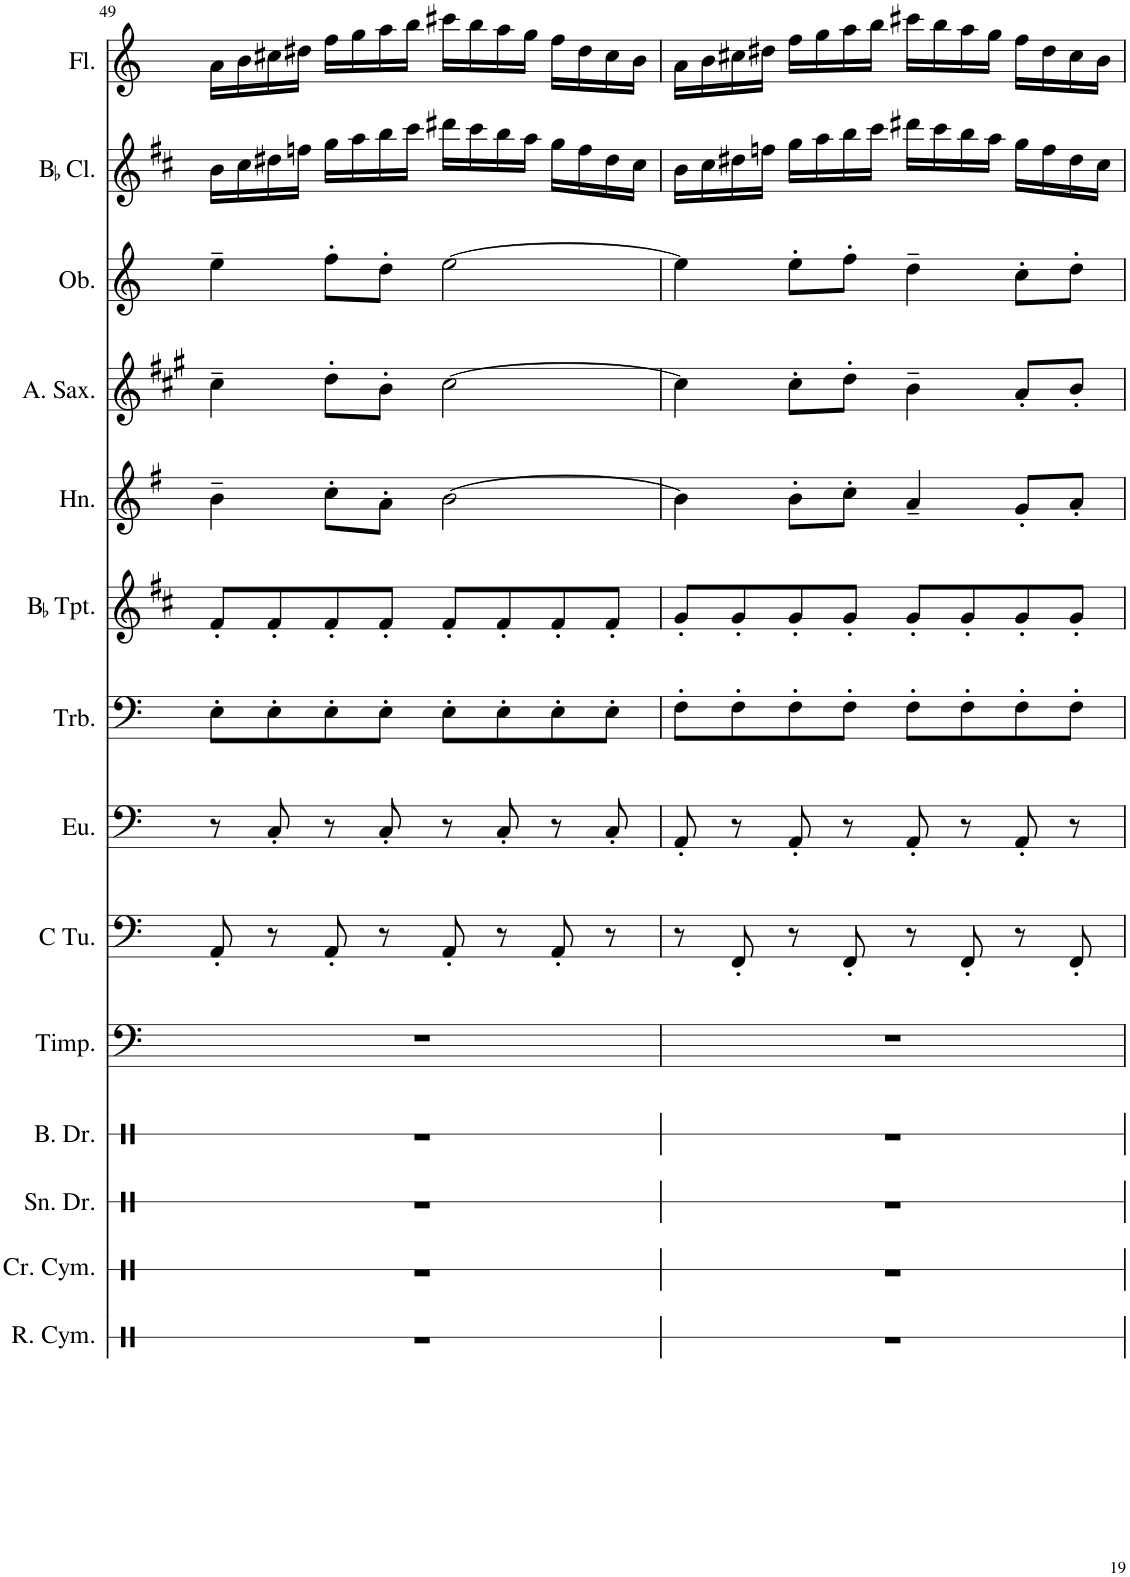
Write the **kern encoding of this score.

**kern	**kern	**kern	**kern	**kern	**kern	**kern	**kern	**kern	**kern	**kern	**kern	**kern	**kern
*part14	*part13	*part12	*part11	*part10	*part9	*part8	*part7	*part6	*part5	*part4	*part3	*part2	*part1
*staff14	*staff13	*staff12	*staff11	*staff10	*staff9	*staff8	*staff7	*staff6	*staff5	*staff4	*staff3	*staff2	*staff1
*I"Ride Cymbal	*I"Crash Cymbal	*I"Snare Drum	*I"Bass Drum	*I"Timpani	*I"C Tuba	*I"Euphonium	*I"Trombone	*I"BaccidentalFlat Trumpet	*I"Horn	*I"Alto Saxophone	*I"Oboe	*I"BaccidentalFlat Clarinet	*I"Flute
*I'R. Cym.	*I'Cr. Cym.	*I'Sn. Dr.	*I'B. Dr.	*I'Timp.	*I'C Tu.	*I'Eu.	*I'Trb.	*I'BaccidentalFlat Tpt.	*I'Hn.	*I'A. Sax.	*I'Ob.	*I'BaccidentalFlat Cl.	*I'Fl.
!!LO:PB:g=z
*clefX	*clefX	*clefX	*clefX	*clefF4	*clefF4	*clefF4	*clefF4	*clefG2	*clefG2	*clefG2	*clefG2	*clefG2	*clefG2
*	*	*	*	*	*	*	*	*Trd1c2	*Trd4c7	*Trd5c9	*	*Trd1c2	*
*k[]	*k[]	*k[]	*k[]	*k[]	*k[]	*k[]	*k[]	*k[f#c#]	*k[f#]	*k[f#c#g#]	*k[]	*k[f#c#]	*k[]
*M4/4	*M4/4	*M4/4	*M4/4	*M4/4	*M4/4	*M4/4	*M4/4	*M4/4	*M4/4	*M4/4	*M4/4	*M4/4	*M4/4
=49	=49	=49	=49	=49	=49	=49	=49	=49	=49	=49	=49	=49	=49
1r	1r	1r	1r	1r	8AA'/	8r	8E'\L	8f#'/L	4b~\	4cc#~\	4ee~\	16b\LL	16a\LL
.	.	.	.	.	.	.	.	.	.	.	.	16cc#\	16b\
.	.	.	.	.	8r	8C'/	8E'\	8f#'/	.	.	.	16dd#X\	16cc#X\
.	.	.	.	.	.	.	.	.	.	.	.	16ffn\JJ	16dd#X\JJ
.	.	.	.	.	8AA'/	8r	8E'\	8f#'/	8cc'\L	8dd'\L	8ff'\L	16gg\LL	16ff\LL
.	.	.	.	.	.	.	.	.	.	.	.	16aa\	16gg\
.	.	.	.	.	8r	8C'/	8E'\J	8f#'/J	8a'\J	8b'\J	8dd'\J	16bb\	16aa\
.	.	.	.	.	.	.	.	.	.	.	.	16ccc#\JJ	16bb\JJ
.	.	.	.	.	8AA'/	8r	8E'\L	8f#'/L	[2b\	[2cc#\	[2ee\	16ddd#X\LL	16ccc#X\LL
.	.	.	.	.	.	.	.	.	.	.	.	16ccc#\	16bb\
.	.	.	.	.	8r	8C'/	8E'\	8f#'/	.	.	.	16bb\	16aa\
.	.	.	.	.	.	.	.	.	.	.	.	16aa\JJ	16gg\JJ
.	.	.	.	.	8AA'/	8r	8E'\	8f#'/	.	.	.	16gg\LL	16ff\LL
.	.	.	.	.	.	.	.	.	.	.	.	16ff\	16dd#\
.	.	.	.	.	8r	8C'/	8E'\J	8f#'/J	.	.	.	16dd#\	16cc#\
.	.	.	.	.	.	.	.	.	.	.	.	16cc#\JJ	16b\JJ
=50	=50	=50	=50	=50	=50	=50	=50	=50	=50	=50	=50	=50	=50
1r	1r	1r	1r	1r	8r	8AA'/	8F'\L	8g'/L	4b\]	4cc#\]	4ee\]	16b\LL	16a\LL
.	.	.	.	.	.	.	.	.	.	.	.	16cc#\	16b\
.	.	.	.	.	8FF'/	8r	8F'\	8g'/	.	.	.	16dd#X\	16cc#X\
.	.	.	.	.	.	.	.	.	.	.	.	16ffn\JJ	16dd#X\JJ
.	.	.	.	.	8r	8AA'/	8F'\	8g'/	8b'\L	8cc#'\L	8ee'\L	16gg\LL	16ff\LL
.	.	.	.	.	.	.	.	.	.	.	.	16aa\	16gg\
.	.	.	.	.	8FF'/	8r	8F'\J	8g'/J	8cc'\J	8dd'\J	8ff'\J	16bb\	16aa\
.	.	.	.	.	.	.	.	.	.	.	.	16ccc#\JJ	16bb\JJ
.	.	.	.	.	8r	8AA'/	8F'\L	8g'/L	4a~/	4b~\	4dd~\	16ddd#X\LL	16ccc#X\LL
.	.	.	.	.	.	.	.	.	.	.	.	16ccc#\	16bb\
.	.	.	.	.	8FF'/	8r	8F'\	8g'/	.	.	.	16bb\	16aa\
.	.	.	.	.	.	.	.	.	.	.	.	16aa\JJ	16gg\JJ
.	.	.	.	.	8r	8AA'/	8F'\	8g'/	8g'/L	8a'/L	8cc'\L	16gg\LL	16ff\LL
.	.	.	.	.	.	.	.	.	.	.	.	16ff\	16dd#\
.	.	.	.	.	8FF'/	8r	8F'\J	8g'/J	8a'/J	8b'/J	8dd'\J	16dd#\	16cc#\
.	.	.	.	.	.	.	.	.	.	.	.	16cc#\JJ	16b\JJ
=	=	=	=	=	=	=	=	=	=	=	=	=	=
*-	*-	*-	*-	*-	*-	*-	*-	*-	*-	*-	*-	*-	*-
